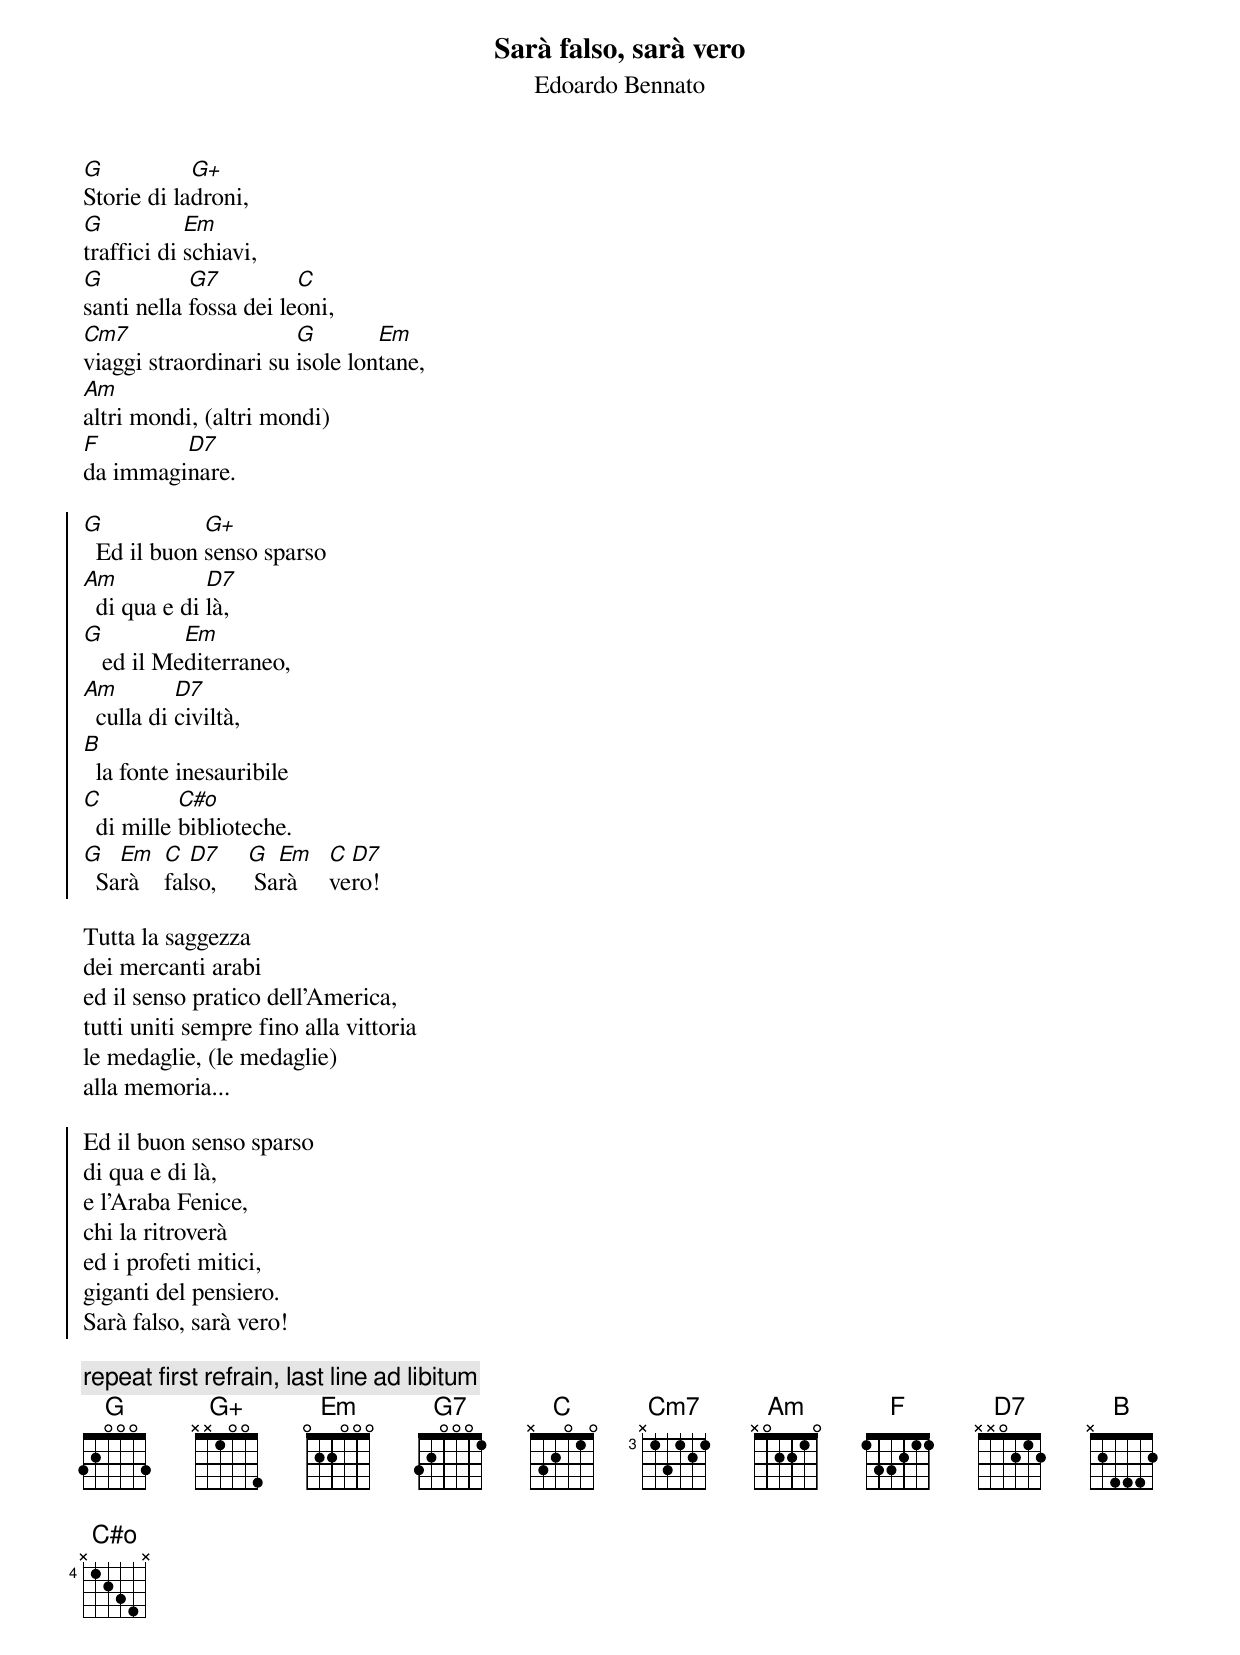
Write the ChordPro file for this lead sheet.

{title: Sarà falso, sarà vero}
{subtitle: Edoardo Bennato}
[G]Storie di la[G+]droni,
[G]traffici di [Em]schiavi,
[G]santi nella [G7]fossa dei le[C]oni,
[Cm7]viaggi straordinari su [G]isole lon[Em]tane,
[Am]altri mondi, (altri mondi)
[F]da immagi[D7]nare.

{soc}
[G]  Ed il buon [G+]senso sparso
[Am]  di qua e di [D7]là,
[G]   ed il Me[Em]diterraneo,
[Am]  culla di [D7]civiltà,
[B]  la fonte inesauribile
[C]  di mille [C#o]biblioteche.
[G]  Sa[Em]rà    [C]fal[D7]so,     [G] Sa[Em]rà     [C]ve[D7]ro!
{eoc}

Tutta la saggezza
dei mercanti arabi
ed il senso pratico dell'America,
tutti uniti sempre fino alla vittoria
le medaglie, (le medaglie)
alla memoria...

{soc}
Ed il buon senso sparso
di qua e di là,
e l'Araba Fenice,
chi la ritroverà
ed i profeti mitici,
giganti del pensiero.
Sarà falso, sarà vero!
{eoc}

{c: repeat first refrain, last line ad libitum}
